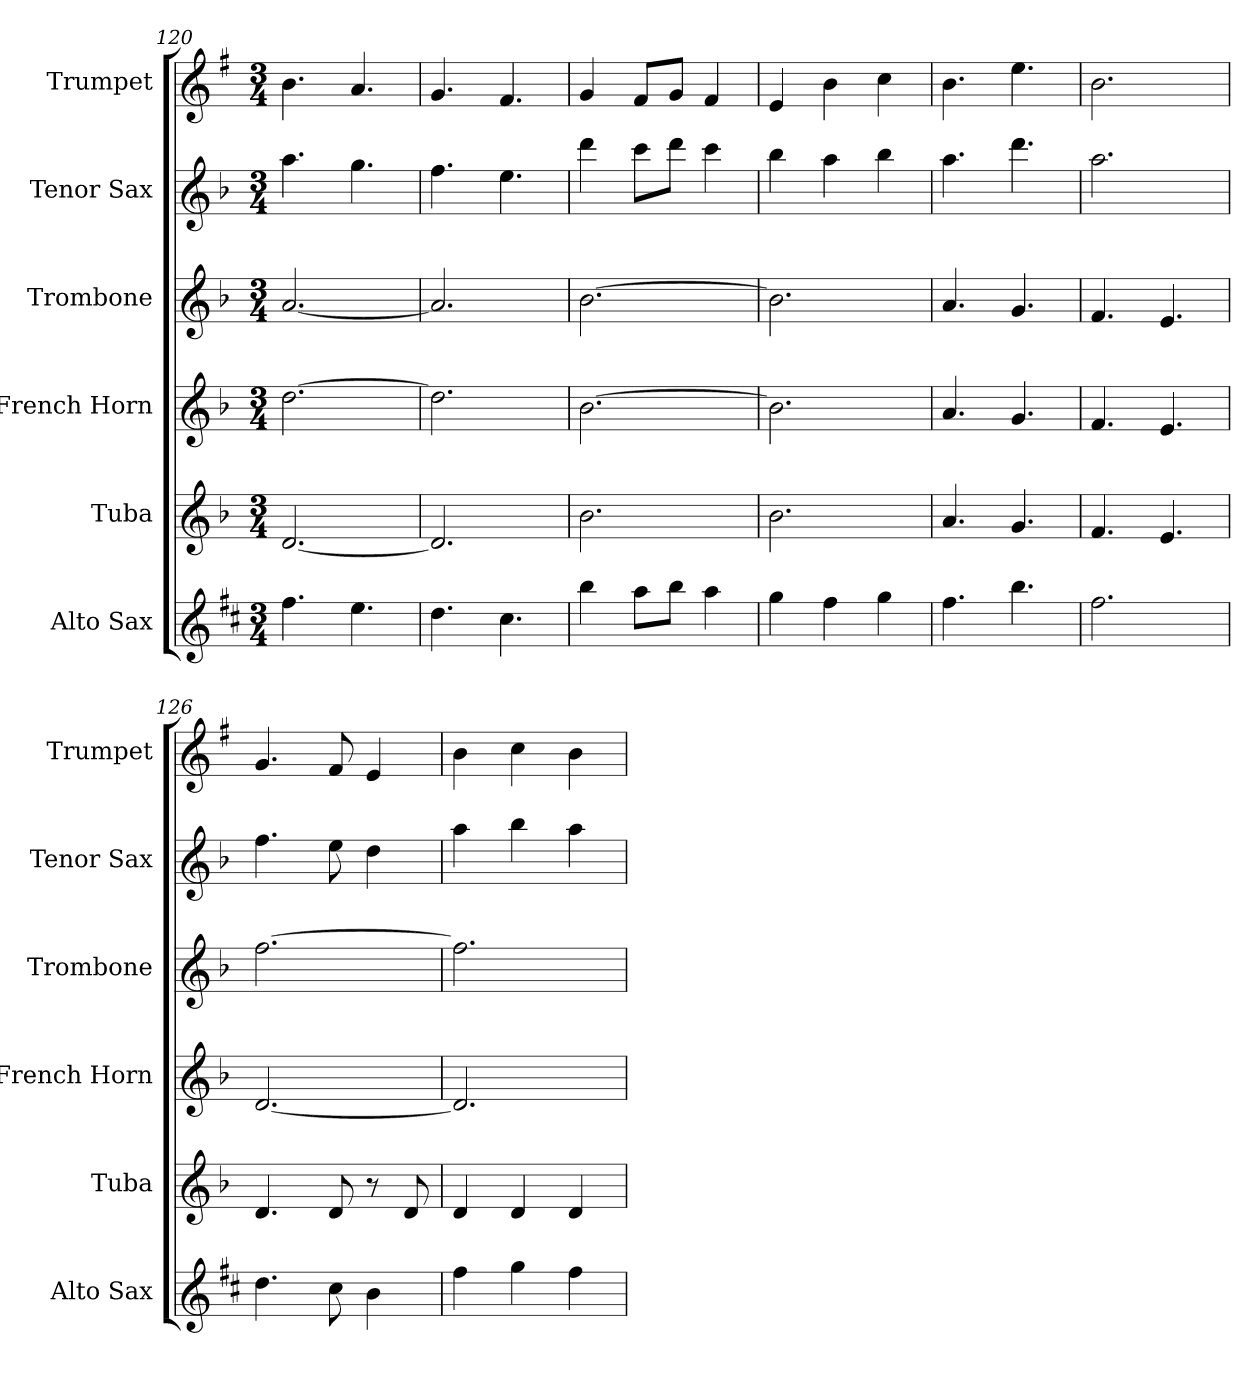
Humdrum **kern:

**kern	**kern	**kern	**kern	**kern	**kern
*part6	*part5	*part4	*part3	*part2	*part1
*staff6	*staff5	*staff4	*staff3	*staff2	*staff1
*I"Alto Sax	*I"Tuba	*I"French Horn	*I"Trombone	*I"Tenor Sax	*I"Trumpet
*I'Alto Sax	*I'Tuba	*I'French Horn	*I'Trombone	*I'Tenor Sax	*I'Trumpet
*clefG2	*clefG2	*clefG2	*clefG2	*clefG2	*clefG2
*ITrd5c9	*ITrd15c26	*ITrd8c14	*ITrd8c14	*ITrd8c14	*ITrd1c2
*k[b-]	*k[b-]	*k[b-]	*k[b-]	*k[b-]	*k[b-]
*M3/4	*M3/4	*M3/4	*M3/4	*M3/4	*M3/4
=120	=120	=120	=120	=120	=120
4.a	[2.DD	[2.d	[2.A	4.a	4.a
4.g	.	.	.	4.g	4.g
=121	=121	=121	=121	=121	=121
4.f	2.DD]	2.d]	2.A]	4.f	4.f
4.e	.	.	.	4.e	4.e
=122	=122	=122	=122	=122	=122
4dd	2.BB-	[2.B-	[2.B-	4dd	4f
8ccL	.	.	.	8ccL	8eL
8ddJ	.	.	.	8ddJ	8fJ
4cc	.	.	.	4cc	4e
=123	=123	=123	=123	=123	=123
4b-	2.BB-	2.B-]	2.B-]	4b-	4d
4a	.	.	.	4a	4a
4b-	.	.	.	4b-	4b-
=124	=124	=124	=124	=124	=124
4.a	4.AA	4.A	4.A	4.a	4.a
4.dd	4.GG	4.G	4.G	4.dd	4.dd
=125	=125	=125	=125	=125	=125
2.a	4.FF	4.F	4.F	2.a	2.a
.	4.EE	4.E	4.E	.	.
=126	=126	=126	=126	=126	=126
4.f	4.DD	[2.D	[2.f	4.f	4.f
8e	8DD	.	.	8e	8e
4d	8r	.	.	4d	4d
.	8DD	.	.	.	.
=127	=127	=127	=127	=127	=127
4a	4DD	2.D]	2.f]	4a	4a
4b-	4DD	.	.	4b-	4b-
4a	4DD	.	.	4a	4a
=	=	=	=	=	=
*-	*-	*-	*-	*-	*-
